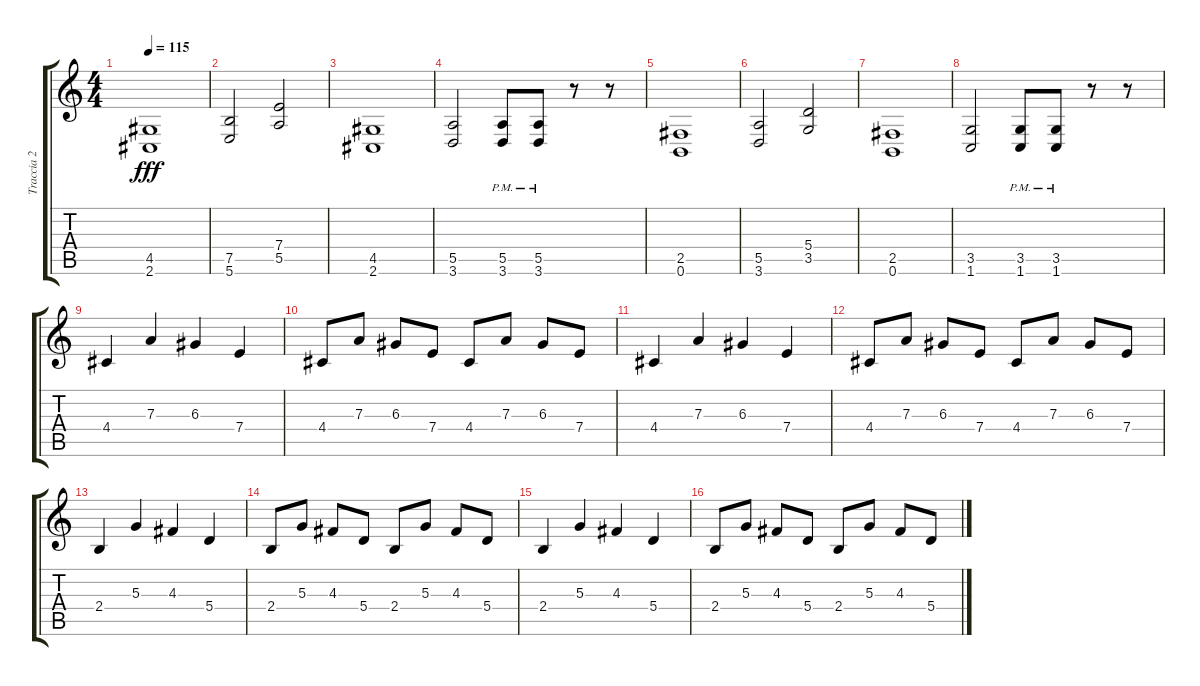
\track ("Traccia 2" "Traccia 2") {instrument overdrivenguitar}
\staff {score tabs}
\tuning (B3 Gb3 D3 A2 E2 B1) {hide}
\ts (4 4)
\tempo 115
\clef g2
\ks c
(4.5 2.6).1{dy fff} |
(7.5 5.6).2 (7.4 5.5).2 |
(4.5 2.6).1 |
(5.5 3.6).2 (5.5{pm} 3.6{pm}).8 (5.5{pm} 3.6{pm}).8 r.8 r.8 |
(2.5 0.6).1 |
(5.5 3.6).2 (5.4 3.5).2 |
(2.5 0.6).1 |
(3.5 1.6).2 (3.5{pm} 1.6{pm}).8 (3.5{pm} 1.6{pm}).8 r.8 r.8 |
4.4.4 7.3.4 6.3.4 7.4.4 |
4.4.8 7.3.8 6.3.8 7.4.8 4.4.8 7.3.8 6.3.8 7.4.8 |
4.4.4 7.3.4 6.3.4 7.4.4 |
4.4.8 7.3.8 6.3.8 7.4.8 4.4.8 7.3.8 6.3.8 7.4.8 |
2.4.4 5.3.4 4.3.4 5.4.4 |
2.4.8 5.3.8 4.3.8 5.4.8 2.4.8 5.3.8 4.3.8 5.4.8 |
2.4.4 5.3.4 4.3.4 5.4.4 |
2.4.8 5.3.8 4.3.8 5.4.8 2.4.8 5.3.8 4.3.8 5.4.8
